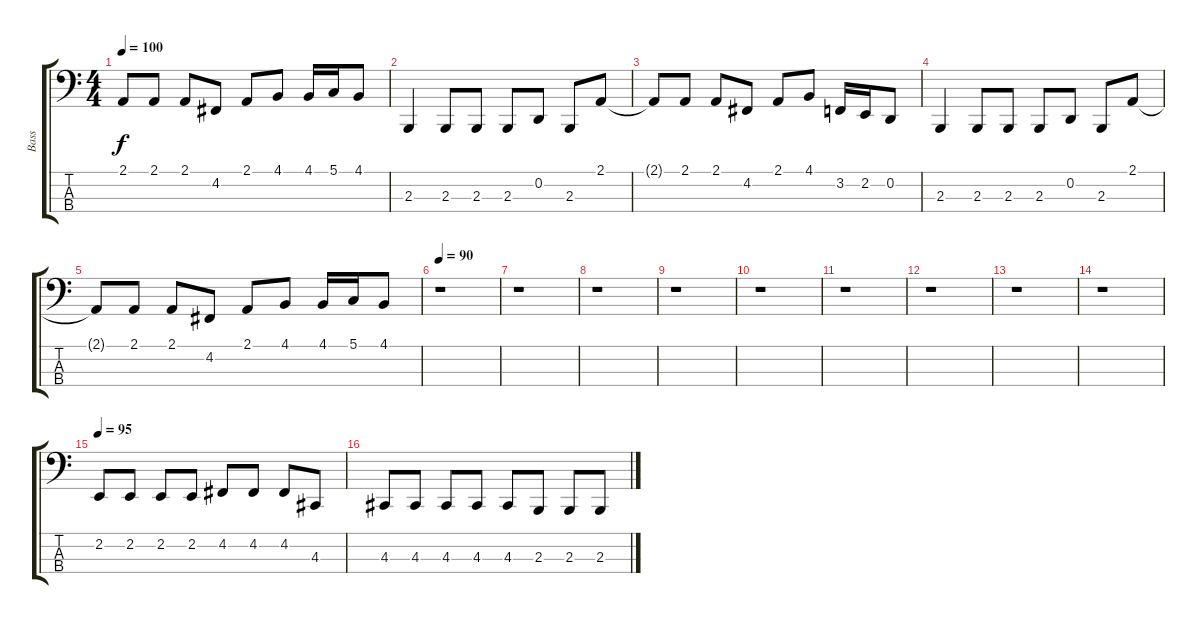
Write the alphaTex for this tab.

\track ("Bass" "Bass") {instrument acousticbass}
\staff {score tabs}
\tuning (G1 D1 A0 E0) {hide}
\ts (4 4)
\tempo 100
\clef f4
\ks c
2.1{t}.8{dy f} 2.1.8 2.1.8 4.2.8 2.1.8 4.1.8 4.1.16 5.1.16 4.1.8 |
2.3.4 2.3.8 2.3.8 2.3.8 0.2.8 2.3.8 2.1.8 |
2.1{t}.8 2.1.8 2.1.8 4.2.8 2.1.8 4.1.8 3.2.16 2.2.16 0.2.8 |
2.3.4 2.3.8 2.3.8 2.3.8 0.2.8 2.3.8 2.1.8 |
2.1{t}.8 2.1.8 2.1.8 4.2.8 2.1.8 4.1.8 4.1.16 5.1.16 4.1.8 |
\tempo 90
r.1 |
r.1 |
r.1 |
r.1 |
r.1 |
r.1 |
r.1 |
r.1 |
r.1 |
\tempo 95
2.2.8 2.2.8 2.2.8 2.2.8 4.2.8 4.2.8 4.2.8 4.3.8 |
4.3.8 4.3.8 4.3.8 4.3.8 4.3.8 2.3.8 2.3.8 2.3.8
